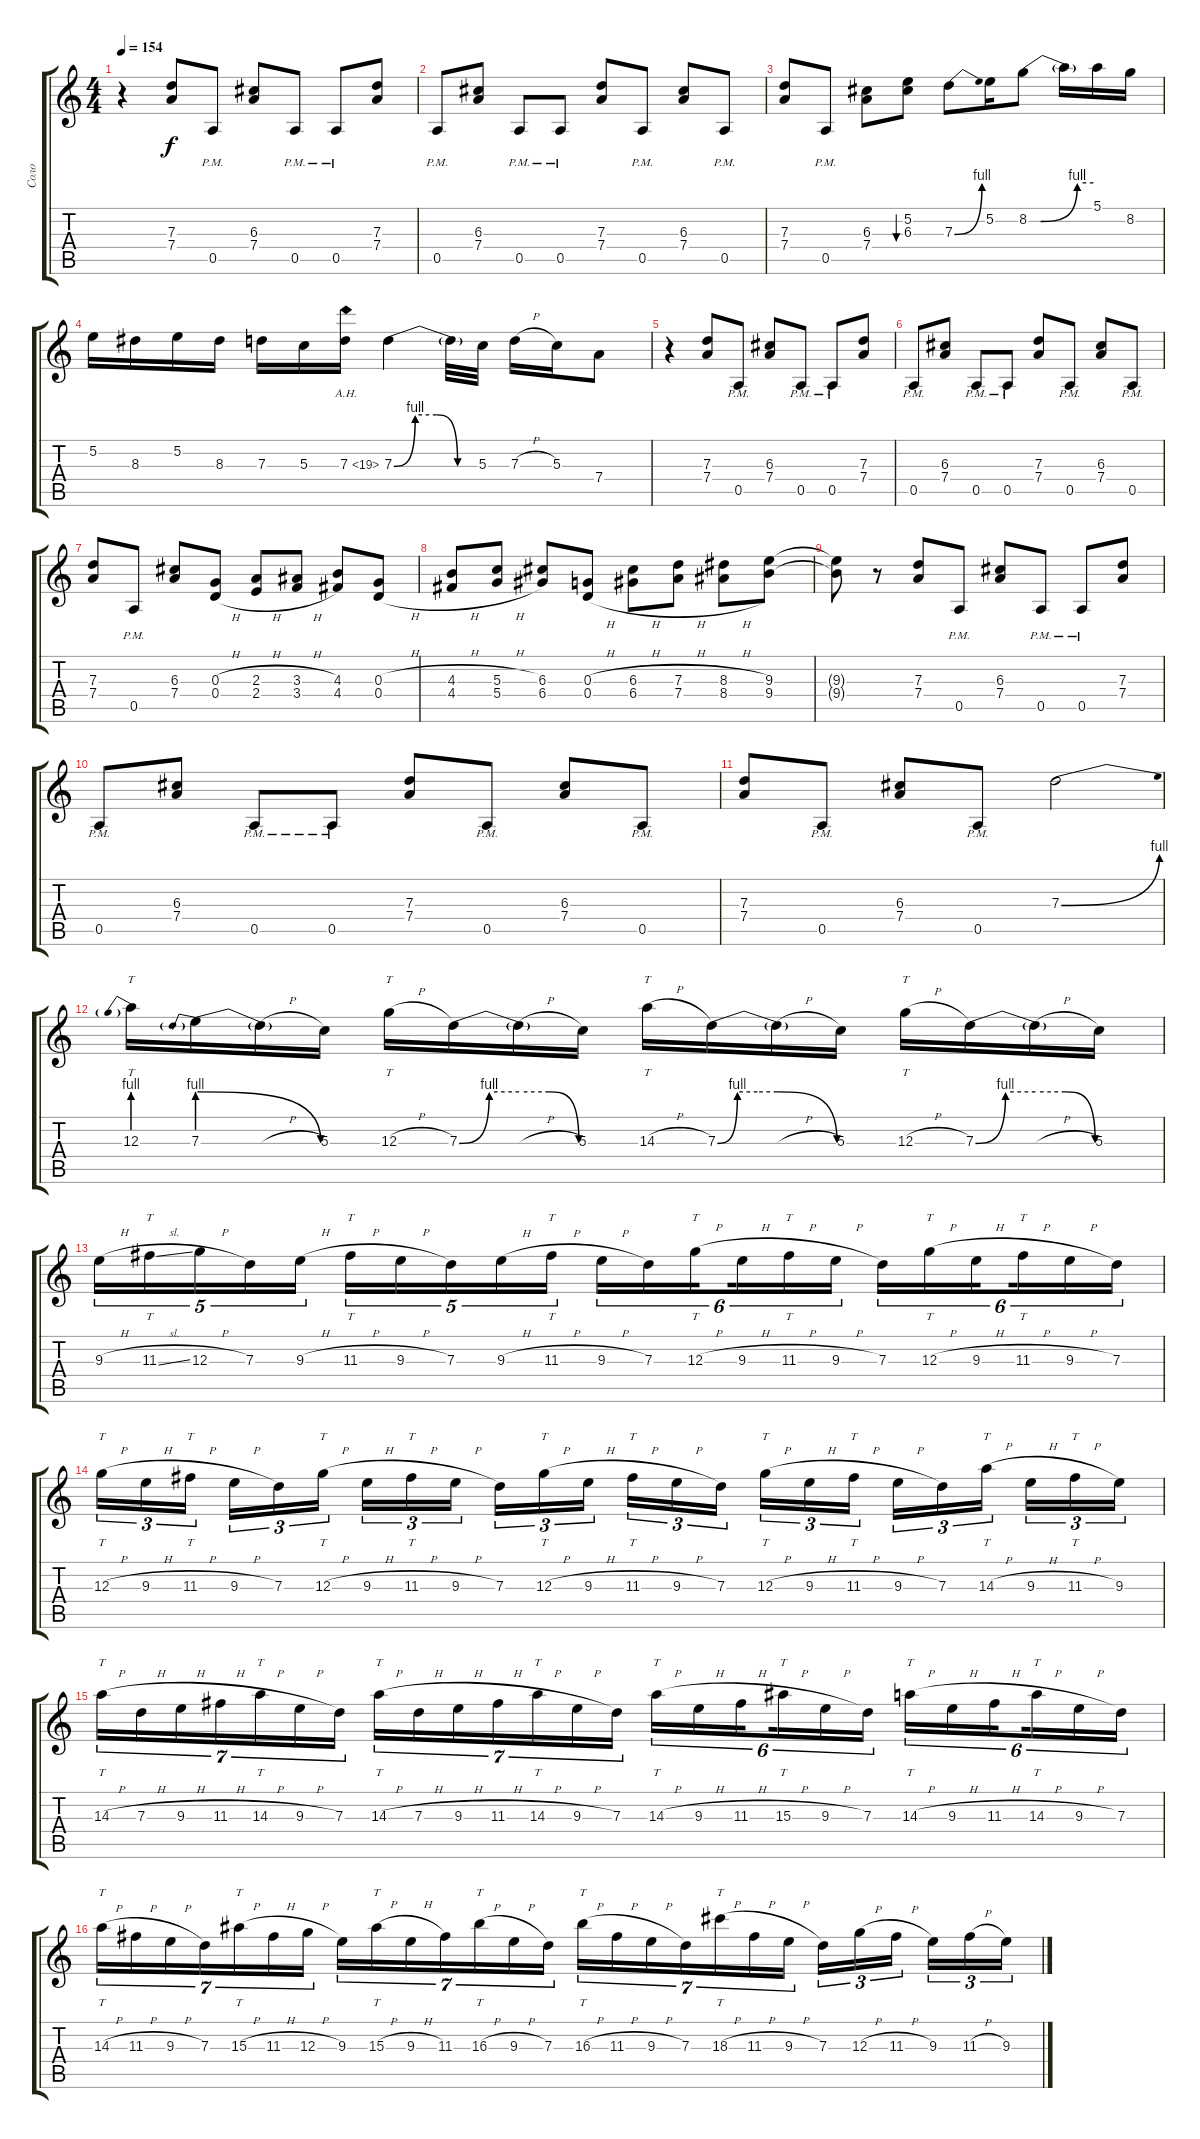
\track ("Соло" "Соло") {instrument distortionguitar}
\staff {score tabs}
\tuning (E4 B3 G3 D3 A2 E2) {hide}
\ts (4 4)
\tempo 154
\clef g2
\ks c
r.4{dy f} (7.3 7.4).8 0.5{pm}.8 (6.3 7.4).8 0.5{pm}.8 0.5{pm}.8 (7.3 7.4).8 |
0.5{pm}.8 (6.3 7.4).8 0.5{pm}.8 0.5{pm}.8 (7.3 7.4).8 0.5{pm}.8 (6.3 7.4).8 0.5{pm}.8 |
(7.3 7.4).8 0.5{pm}.8 (6.3 7.4).8 (5.2 6.3).8{bu 60} 7.3{be (bend 0 0 60 4)}.8 5.2.16 8.2{be (custom 0 0 11 0 45 4 60 4)}.8 8.2{t}.16 5.1.16 8.2.16 |
5.2.16 8.3.16 5.2.16 8.3.16 7.3.16 5.3.16 7.3{ah 12}.16 7.3{be (custom 0 0 15 4 30 4 45 0 60 0)}.4 7.3{t}.32 5.3.32 7.3{h}.16 5.3.16 7.4.8 |
r.4 (7.3 7.4).8 0.5{pm}.8 (6.3 7.4).8 0.5{pm}.8 0.5{pm}.8 (7.3 7.4).8 |
0.5{pm}.8 (6.3 7.4).8 0.5{pm}.8 0.5{pm}.8 (7.3 7.4).8 0.5{pm}.8 (6.3 7.4).8 0.5{pm}.8 |
(7.3 7.4).8 0.5{pm}.8 (6.3 7.4).8 (0.3{h} 0.4{h}).8 (2.3{h} 2.4{h}).8 (3.3{h} 3.4{h}).8 (4.3 4.4).8 (0.3{h} 0.4{h}).8 |
(4.3{h} 4.4{h}).8 (5.3{h} 5.4{h}).8 (6.3 6.4).8 (0.3{h} 0.4{h}).8 (6.3{h} 6.4{h}).8 (7.3{h} 7.4{h}).8 (8.3{h} 8.4{h}).8 (9.3 9.4).8 |
(9.3{t} 9.4{t}).8 r.8 (7.3 7.4).8 0.5{pm}.8 (6.3 7.4).8 0.5{pm}.8 0.5{pm}.8 (7.3 7.4).8 |
0.5{pm}.8 (6.3 7.4).8 0.5{pm}.8 0.5{pm}.8 (7.3 7.4).8 0.5{pm}.8 (6.3 7.4).8 0.5{pm}.8 |
(7.3 7.4).8 0.5{pm}.8 (6.3 7.4).8 0.5{pm}.8 7.3{be (bend 0 0 60 4)}.2 |
12.3{be (prebend 0 4 60 4)}.16{tt} 7.3{be (prebendrelease 0 4 60 0)}.16 7.3{h t}.16 5.3.16 12.3{h}.16{tt} 7.3{be (custom 0 0 15 4 30 4 45 4 60 0)}.16 7.3{h t}.16 5.3.16 14.3{h}.16{tt} 7.3{be (custom 0 0 10 4 20 4 30 4 60 0)}.16 7.3{h t}.16 5.3.16 12.3{h}.16{tt} 7.3{be (custom 0 0 15 4 30 4 45 4 60 0)}.16 7.3{h t}.16 5.3.16 |
9.3{h}.16{tu (5 4)} 11.3{sl}.16{tt tu (5 4)} 12.3{h}.16{tu (5 4)} 7.3.16{tu (5 4)} 9.3{h}.16{tu (5 4)} 11.3{h}.16{tt tu (5 4)} 9.3{h}.16{tu (5 4)} 7.3.16{tu (5 4)} 9.3{h}.16{tu (5 4)} 11.3{h}.16{tt tu (5 4)} 9.3{h}.16{tu (6 4)} 7.3.16{tu (6 4)} 12.3{h}.16{tt tu (6 4) beam splitsecondary} 9.3{h}.16{tu (6 4)} 11.3{h}.16{tt tu (6 4)} 9.3{h}.16{tu (6 4)} 7.3.16{tu (6 4)} 12.3{h}.16{tt tu (6 4)} 9.3{h}.16{tu (6 4) beam splitsecondary} 11.3{h}.16{tt tu (6 4)} 9.3{h}.16{tu (6 4)} 7.3.16{tu (6 4)} |
12.3{h}.16{tt tu (3 2)} 9.3{h}.16{tu (3 2)} 11.3{h}.16{tt tu (3 2) beam splitsecondary} 9.3{h}.16{tu (3 2)} 7.3.16{tu (3 2)} 12.3{h}.16{tt tu (3 2)} 9.3{h}.16{tu (3 2)} 11.3{h}.16{tt tu (3 2)} 9.3{h}.16{tu (3 2) beam splitsecondary} 7.3.16{tu (3 2)} 12.3{h}.16{tt tu (3 2)} 9.3{h}.16{tu (3 2)} 11.3{h}.16{tt tu (3 2)} 9.3{h}.16{tu (3 2)} 7.3.16{tu (3 2) beam splitsecondary} 12.3{h}.16{tt tu (3 2)} 9.3{h}.16{tu (3 2)} 11.3{h}.16{tt tu (3 2)} 9.3{h}.16{tu (3 2)} 7.3.16{tu (3 2)} 14.3{h}.16{tt tu (3 2) beam splitsecondary} 9.3{h}.16{tu (3 2)} 11.3{h}.16{tt tu (3 2)} 9.3.16{tu (3 2)} |
14.3{h}.16{tt tu (7 4)} 7.3{h}.16{tu (7 4)} 9.3{h}.16{tu (7 4)} 11.3{h}.16{tu (7 4)} 14.3{h}.16{tt tu (7 4)} 9.3{h}.16{tu (7 4)} 7.3.16{tu (7 4)} 14.3{h}.16{tt tu (7 4)} 7.3{h}.16{tu (7 4)} 9.3{h}.16{tu (7 4)} 11.3{h}.16{tu (7 4)} 14.3{h}.16{tt tu (7 4)} 9.3{h}.16{tu (7 4)} 7.3.16{tu (7 4)} 14.3{h}.16{tt tu (6 4)} 9.3{h}.16{tu (6 4)} 11.3{h}.16{tu (6 4) beam splitsecondary} 15.3{h}.16{tt tu (6 4)} 9.3{h}.16{tu (6 4)} 7.3.16{tu (6 4)} 14.3{h}.16{tt tu (6 4)} 9.3{h}.16{tu (6 4)} 11.3{h}.16{tu (6 4) beam splitsecondary} 14.3{h}.16{tt tu (6 4)} 9.3{h}.16{tu (6 4)} 7.3.16{tu (6 4)} |
14.3{h}.16{tt tu (7 4)} 11.3{h}.16{tu (7 4)} 9.3{h}.16{tu (7 4)} 7.3.16{tu (7 4)} 15.3{h}.16{tt tu (7 4)} 11.3{h}.16{tu (7 4)} 12.3{h}.16{tu (7 4)} 9.3.16{tu (7 4)} 15.3{h}.16{tt tu (7 4)} 9.3{h}.16{tu (7 4)} 11.3.16{tu (7 4)} 16.3{h}.16{tt tu (7 4)} 9.3{h}.16{tu (7 4)} 7.3.16{tu (7 4)} 16.3{h}.16{tt tu (7 4)} 11.3{h}.16{tu (7 4)} 9.3{h}.16{tu (7 4)} 7.3.16{tu (7 4)} 18.3{h}.16{tt tu (7 4)} 11.3{h}.16{tu (7 4)} 9.3{h}.16{tu (7 4)} 7.3.16{tu (3 2)} 12.3{h}.16{tu (3 2)} 11.3{h}.16{tu (3 2) beam splitsecondary} 9.3.16{tu (3 2)} 11.3{h}.16{tu (3 2)} 9.3.16{tu (3 2)}
